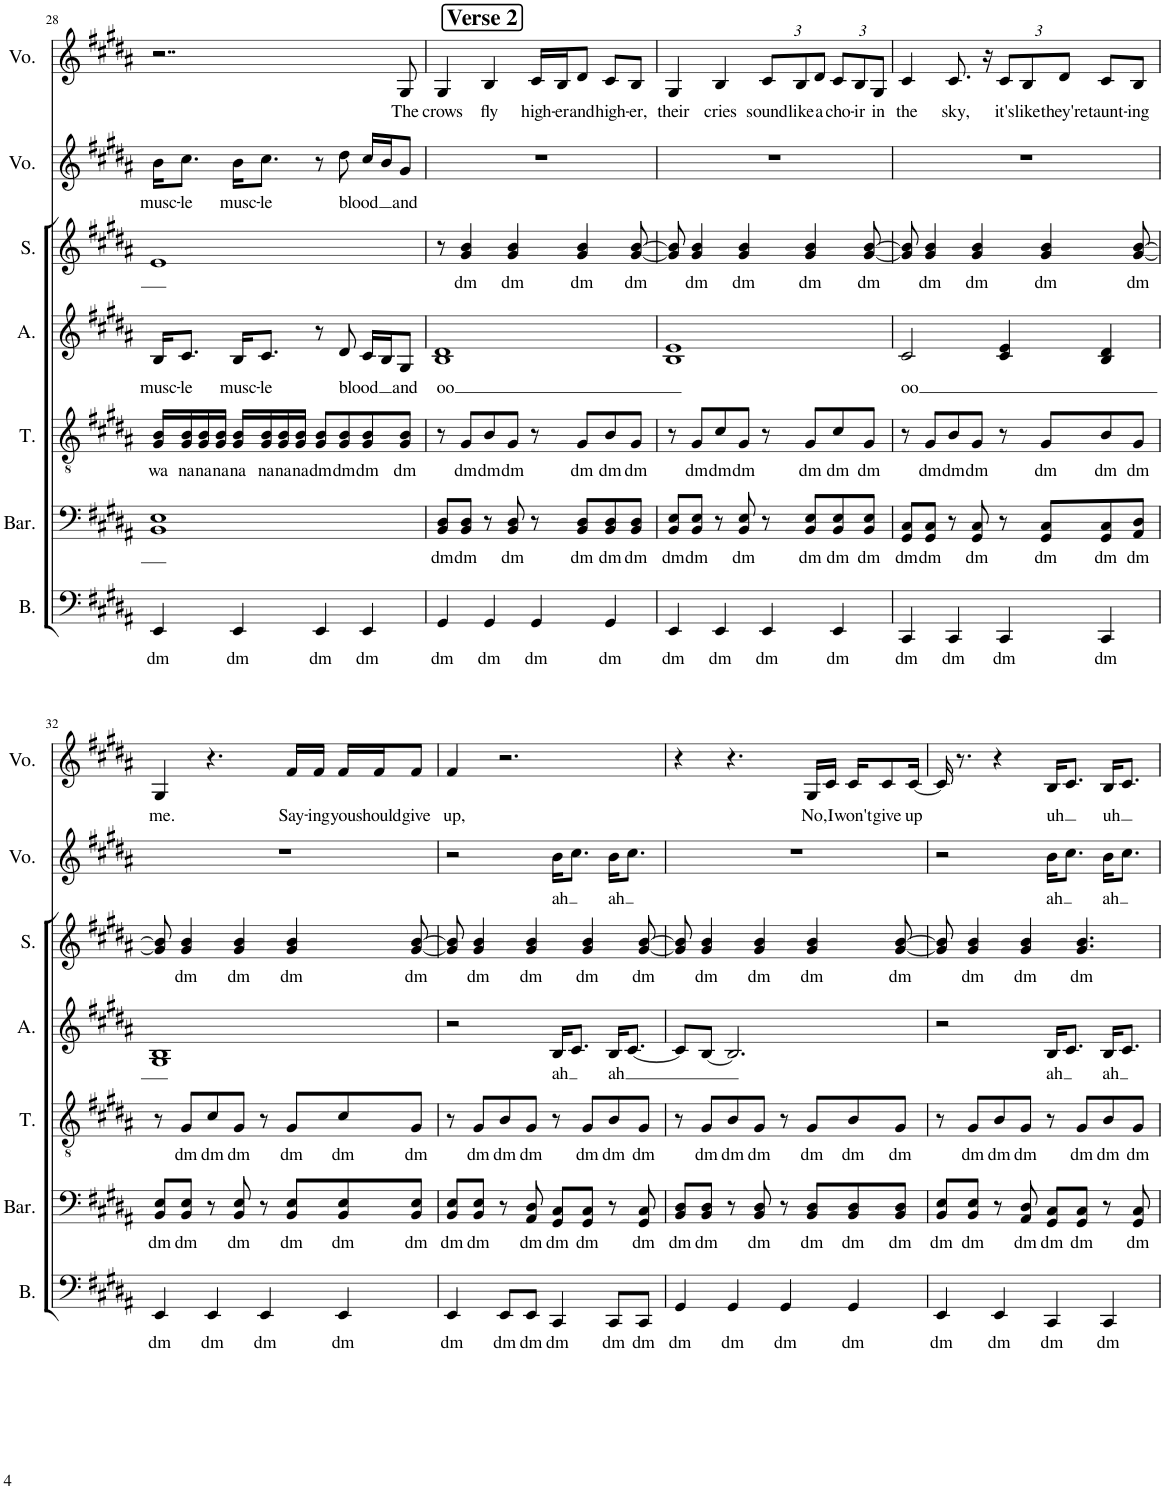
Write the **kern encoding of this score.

**kern	**text	**kern	**text	**kern	**text	**kern	**text	**kern	**text	**kern	**text	**kern	**text
*part7	*part7	*part6	*part6	*part5	*part5	*part4	*part4	*part3	*part3	*part2	*part2	*part1	*part1
*staff7	*staff7	*staff6	*staff6	*staff5	*staff5	*staff4	*staff4	*staff3	*staff3	*staff2	*staff2	*staff1	*staff1
*I"Bass	*	*I"Baritone	*	*I"Tenor	*	*I"Alto	*	*I"Soprano	*	*I"Voice	*	*I"Voice	*
*I'B.	*	*I'Bar.	*	*I'T.	*	*I'A.	*	*I'S.	*	*I'Vo.	*	*I'Vo.	*
!!LO:PB:g=z
*clefF4	*	*clefF4	*	*clefGv2	*	*clefG2	*	*clefG2	*	*clefG2	*	*clefG2	*
*k[f#c#g#d#a#]	*	*k[f#c#g#d#a#]	*	*k[f#c#g#d#a#]	*	*k[f#c#g#d#a#]	*	*k[f#c#g#d#a#]	*	*k[f#c#g#d#a#]	*	*k[f#c#g#d#a#]	*
*M4/4	*	*M4/4	*	*M4/4	*	*M4/4	*	*M4/4	*	*M4/4	*	*M4/4	*
!!LO:REH:place=s1:a:B:cj:fs=14:t=Verse 2:qo=3.5
=28	=28	=28	=28	=28	=28	=28	=28	=28	=28	=28	=28	=28	=28
!	!LO:LY:b	!	!	!	!LO:LY:b	!	!LO:LY:b	!	!	!	!LO:LY:b	!	!
4EE/	dm	1BB 1E	.	16G#/ 16B/LL	wa	16B/KL	musc-	1e	.	16b\KL	musc-	2..r	.
!	!	!	!	!	!LO:LY:b	!	!LO:LY:b	!	!	!	!LO:LY:b	!	!
.	.	.	.	16G#/ 16B/	na	8.c#/J	-le	.	.	8.cc#\J	-le	.	.
!	!	!	!	!	!LO:LY:b	!	!	!	!	!	!	!	!
.	.	.	.	16G#/ 16B/	na	.	.	.	.	.	.	.	.
!	!	!	!	!	!LO:LY:b	!	!	!	!	!	!	!	!
.	.	.	.	16G#/ 16B/JJ	na	.	.	.	.	.	.	.	.
!	!LO:LY:b	!	!	!	!LO:LY:b	!	!LO:LY:b	!	!	!	!LO:LY:b	!	!
4EE/	dm	.	.	16G#/ 16B/LL	na	16B/KL	musc-	.	.	16b\KL	musc-	.	.
!	!	!	!	!	!LO:LY:b	!	!LO:LY:b	!	!	!	!LO:LY:b	!	!
.	.	.	.	16G#/ 16B/	na	8.c#/J	-le	.	.	8.cc#\J	-le	.	.
!	!	!	!	!	!LO:LY:b	!	!	!	!	!	!	!	!
.	.	.	.	16G#/ 16B/	na	.	.	.	.	.	.	.	.
!	!	!	!	!	!LO:LY:b	!	!	!	!	!	!	!	!
.	.	.	.	16G#/ 16B/JJ	na	.	.	.	.	.	.	.	.
!	!LO:LY:b	!	!	!	!LO:LY:b	!	!	!	!	!	!	!	!
4EE/	dm	.	.	8G#/ 8B/L	dm	8r	.	.	.	8r	.	.	.
!	!	!	!	!	!LO:LY:b	!	!LO:LY:b	!	!	!	!LO:LY:b	!	!
.	.	.	.	8G#/ 8B/	dm	8d#/	blood	.	.	8dd#\	blood	.	.
!	!LO:LY:b	!	!	!	!LO:LY:b	!	!	!	!	!	!	!	!
4EE/	dm	.	.	8G#/ 8B/	dm	16c#/LL	.	.	.	16cc#/LL	.	.	.
.	.	.	.	.	.	16B/J	.	.	.	16b/J	.	.	.
!	!	!	!	!	!LO:LY:b	!	!LO:LY:b	!	!	!	!LO:LY:b	!	!LO:LY:b
.	.	.	.	8G#/ 8B/J	dm	8G#/J	and	.	.	8g#/J	and	8G#/	The
=29	=29	=29	=29	=29	=29	=29	=29	=29	=29	=29	=29	=29	=29
!	!LO:LY:b	!	!LO:LY:b	!	!	!	!LO:LY:b	!	!	!	!	!	!LO:LY:b
4GG#/	dm	8BB/ 8D#/L	dm	8r	.	1B 1d#	oo	8r	.	1r	.	4G#/	crows
!	!	!	!LO:LY:b	!	!LO:LY:b	!	!	!	!LO:LY:b	!	!	!	!
.	.	8BB/ 8D#/J	dm	8G#/L	dm	.	.	4g#/ 4b/	dm	.	.	.	.
!	!LO:LY:b	!	!	!	!LO:LY:b	!	!	!	!	!	!	!	!LO:LY:b
4GG#/	dm	8r	.	8B/	dm	.	.	.	.	.	.	4B/	fly
!	!	!	!LO:LY:b	!	!LO:LY:b	!	!	!	!LO:LY:b	!	!	!	!
.	.	8BB/ 8D#/	dm	8G#/J	dm	.	.	4g#/ 4b/	dm	.	.	.	.
!	!LO:LY:b	!	!	!	!	!	!	!	!	!	!	!	!LO:LY:b
4GG#/	dm	8r	.	8r	.	.	.	.	.	.	.	16c#/LL	high-
!	!	!	!	!	!	!	!	!	!	!	!	!	!LO:LY:b
.	.	.	.	.	.	.	.	.	.	.	.	16B/J	-er
!	!	!	!LO:LY:b	!	!LO:LY:b	!	!	!	!LO:LY:b	!	!	!	!LO:LY:b
.	.	8BB/ 8D#/L	dm	8G#/L	dm	.	.	4g#/ 4b/	dm	.	.	8d#/J	and
!	!LO:LY:b	!	!LO:LY:b	!	!LO:LY:b	!	!	!	!	!	!	!	!LO:LY:b
4GG#/	dm	8BB/ 8D#/	dm	8B/	dm	.	.	.	.	.	.	8c#/L	high-
!	!	!	!LO:LY:b	!	!LO:LY:b	!	!	!	!LO:LY:b	!	!	!	!LO:LY:b
.	.	8BB/ 8D#/J	dm	8G#/J	dm	.	.	[8g#/ [8b/	dm	.	.	8B/J	-er,
=30	=30	=30	=30	=30	=30	=30	=30	=30	=30	=30	=30	=30	=30
!	!LO:LY:b	!	!LO:LY:b	!	!	!	!	!	!	!	!	!	!LO:LY:b
4EE/	dm	8BB/ 8E/L	dm	8r	.	1B 1e	.	8g#/] 8b/]	.	1r	.	4G#/	their
!	!	!	!LO:LY:b	!	!LO:LY:b	!	!	!	!LO:LY:b	!	!	!	!
.	.	8BB/ 8E/J	dm	8G#/L	dm	.	.	4g#/ 4b/	dm	.	.	.	.
!	!LO:LY:b	!	!	!	!LO:LY:b	!	!	!	!	!	!	!	!LO:LY:b
4EE/	dm	8r	.	8c#/	dm	.	.	.	.	.	.	4B/	cries
!	!	!	!LO:LY:b	!	!LO:LY:b	!	!	!	!LO:LY:b	!	!	!	!
.	.	8BB/ 8E/	dm	8G#/J	dm	.	.	4g#/ 4b/	dm	.	.	.	.
!	!LO:LY:b	!	!	!	!	!	!	!	!	!	!	!	!
*	*	*	*	*	*	*	*	*	*	*	*	*Xbrackettup	*
!	!	!	!	!	!	!	!	!	!	!	!	!	!LO:LY:b
4EE/	dm	8r	.	8r	.	.	.	.	.	.	.	12c#/L	sound
!	!	!	!	!	!	!	!	!	!	!	!	!	!LO:LY:b
.	.	.	.	.	.	.	.	.	.	.	.	12B/	like
!	!	!	!LO:LY:b	!	!LO:LY:b	!	!	!	!LO:LY:b	!	!	!	!
.	.	8BB/ 8E/L	dm	8G#/L	dm	.	.	4g#/ 4b/	dm	.	.	.	.
!	!	!	!	!	!	!	!	!	!	!	!	!	!LO:LY:b
.	.	.	.	.	.	.	.	.	.	.	.	12d#/J	a
!	!LO:LY:b	!	!LO:LY:b	!	!LO:LY:b	!	!	!	!	!	!	!	!LO:LY:b
4EE/	dm	8BB/ 8E/	dm	8c#/	dm	.	.	.	.	.	.	12c#/L	cho-
!	!	!	!	!	!	!	!	!	!	!	!	!	!LO:LY:b
.	.	.	.	.	.	.	.	.	.	.	.	12B/	-ir
!	!	!	!LO:LY:b	!	!LO:LY:b	!	!	!	!LO:LY:b	!	!	!	!
.	.	8BB/ 8E/J	dm	8G#/J	dm	.	.	[8g#/ [8b/	dm	.	.	.	.
!	!	!	!	!	!	!	!	!	!	!	!	!	!LO:LY:b
.	.	.	.	.	.	.	.	.	.	.	.	12G#/J	in
=31	=31	=31	=31	=31	=31	=31	=31	=31	=31	=31	=31	=31	=31
!	!LO:LY:b	!	!LO:LY:b	!	!	!	!LO:LY:b	!	!	!	!	!	!LO:LY:b
4CC#/	dm	8GG#/ 8C#/L	dm	8r	.	2c#/	oo	8g#/] 8b/]	.	1r	.	4c#/	the
!	!	!	!LO:LY:b	!	!LO:LY:b	!	!	!	!LO:LY:b	!	!	!	!
.	.	8GG#/ 8C#/J	dm	8G#/L	dm	.	.	4g#/ 4b/	dm	.	.	.	.
!	!LO:LY:b	!	!	!	!LO:LY:b	!	!	!	!	!	!	!	!LO:LY:b
4CC#/	dm	8r	.	8B/	dm	.	.	.	.	.	.	8.c#/	sky,
!	!	!	!LO:LY:b	!	!LO:LY:b	!	!	!	!LO:LY:b	!	!	!	!
.	.	8GG#/ 8C#/	dm	8G#/J	dm	.	.	4g#/ 4b/	dm	.	.	.	.
.	.	.	.	.	.	.	.	.	.	.	.	16r	.
!	!LO:LY:b	!	!	!	!	!	!	!	!	!	!	!	!LO:LY:b
4CC#/	dm	8r	.	8r	.	4c#/ 4e/	.	.	.	.	.	12c#/L	it's
!	!	!	!	!	!	!	!	!	!	!	!	!	!LO:LY:b
.	.	.	.	.	.	.	.	.	.	.	.	12B/	like
!	!	!	!LO:LY:b	!	!LO:LY:b	!	!	!	!LO:LY:b	!	!	!	!
.	.	8GG#/ 8C#/L	dm	8G#/L	dm	.	.	4g#/ 4b/	dm	.	.	.	.
!	!	!	!	!	!	!	!	!	!	!	!	!	!LO:LY:b
.	.	.	.	.	.	.	.	.	.	.	.	12d#/J	they're
!	!LO:LY:b	!	!LO:LY:b	!	!LO:LY:b	!	!	!	!	!	!	!	!LO:LY:b
4CC#/	dm	8GG#/ 8C#/	dm	8B/	dm	4B/ 4d#/	.	.	.	.	.	8c#/L	taunt-
!	!	!	!LO:LY:b	!	!LO:LY:b	!	!	!	!LO:LY:b	!	!	!	!LO:LY:b
.	.	8AA#/ 8D#/J	dm	8G#/J	dm	.	.	[8g#/ [8b/	dm	.	.	8B/J	-ing
!!LO:LB:g=z
=32	=32	=32	=32	=32	=32	=32	=32	=32	=32	=32	=32	=32	=32
!	!LO:LY:b	!	!LO:LY:b	!	!	!	!	!	!	!	!	!	!LO:LY:b
4EE/	dm	8BB/ 8E/L	dm	8r	.	1G# 1B	.	8g#/] 8b/]	.	1r	.	4G#/	me.
!	!	!	!LO:LY:b	!	!LO:LY:b	!	!	!	!LO:LY:b	!	!	!	!
.	.	8BB/ 8E/J	dm	8G#/L	dm	.	.	4g#/ 4b/	dm	.	.	.	.
!	!LO:LY:b	!	!	!	!LO:LY:b	!	!	!	!	!	!	!	!
4EE/	dm	8r	.	8c#/	dm	.	.	.	.	.	.	4.r	.
!	!	!	!LO:LY:b	!	!LO:LY:b	!	!	!	!LO:LY:b	!	!	!	!
.	.	8BB/ 8E/	dm	8G#/J	dm	.	.	4g#/ 4b/	dm	.	.	.	.
!	!LO:LY:b	!	!	!	!	!	!	!	!	!	!	!	!
4EE/	dm	8r	.	8r	.	.	.	.	.	.	.	.	.
!	!	!	!LO:LY:b	!	!LO:LY:b	!	!	!	!LO:LY:b	!	!	!	!LO:LY:b
.	.	8BB/ 8E/L	dm	8G#/L	dm	.	.	4g#/ 4b/	dm	.	.	16f#/LL	Say-
!	!	!	!	!	!	!	!	!	!	!	!	!	!LO:LY:b
.	.	.	.	.	.	.	.	.	.	.	.	16f#/JJ	-ing
!	!LO:LY:b	!	!LO:LY:b	!	!LO:LY:b	!	!	!	!	!	!	!	!LO:LY:b
4EE/	dm	8BB/ 8E/	dm	8c#/	dm	.	.	.	.	.	.	16f#/LL	you
!	!	!	!	!	!	!	!	!	!	!	!	!	!LO:LY:b
.	.	.	.	.	.	.	.	.	.	.	.	16f#/J	should
!	!	!	!LO:LY:b	!	!LO:LY:b	!	!	!	!LO:LY:b	!	!	!	!LO:LY:b
.	.	8BB/ 8E/J	dm	8G#/J	dm	.	.	[8g#/ [8b/	dm	.	.	8f#/J	give
=33	=33	=33	=33	=33	=33	=33	=33	=33	=33	=33	=33	=33	=33
!	!LO:LY:b	!	!LO:LY:b	!	!	!	!	!	!	!	!	!	!LO:LY:b
4EE/	dm	8BB/ 8E/L	dm	8r	.	2r	.	8g#/] 8b/]	.	2r	.	4f#/	up,
!	!	!	!LO:LY:b	!	!LO:LY:b	!	!	!	!LO:LY:b	!	!	!	!
.	.	8BB/ 8E/J	dm	8G#/L	dm	.	.	4g#/ 4b/	dm	.	.	.	.
!	!LO:LY:b	!	!	!	!LO:LY:b	!	!	!	!	!	!	!	!
8EE/L	dm	8r	.	8B/	dm	.	.	.	.	.	.	2.r	.
!	!LO:LY:b	!	!LO:LY:b	!	!LO:LY:b	!	!	!	!LO:LY:b	!	!	!	!
8EE/J	dm	8AA#/ 8D#/	dm	8G#/J	dm	.	.	4g#/ 4b/	dm	.	.	.	.
!	!LO:LY:b	!	!LO:LY:b	!	!	!	!LO:LY:b	!	!	!	!LO:LY:b	!	!
4CC#/	dm	8GG#/ 8C#/L	dm	8r	.	16B/KL	ah	.	.	16b\KL	ah	.	.
.	.	.	.	.	.	8.c#/J	.	.	.	8.cc#\J	.	.	.
!	!	!	!LO:LY:b	!	!LO:LY:b	!	!	!	!LO:LY:b	!	!	!	!
.	.	8GG#/ 8C#/J	dm	8G#/L	dm	.	.	4g#/ 4b/	dm	.	.	.	.
!	!LO:LY:b	!	!	!	!LO:LY:b	!	!LO:LY:b	!	!	!	!LO:LY:b	!	!
8CC#/L	dm	8r	.	8B/	dm	16B/KL	ah	.	.	16b\KL	ah	.	.
.	.	.	.	.	.	[8.c#/J	.	.	.	8.cc#\J	.	.	.
!	!LO:LY:b	!	!LO:LY:b	!	!LO:LY:b	!	!	!	!LO:LY:b	!	!	!	!
8CC#/J	dm	8GG#/ 8C#/	dm	8G#/J	dm	.	.	[8g#/ [8b/	dm	.	.	.	.
=34	=34	=34	=34	=34	=34	=34	=34	=34	=34	=34	=34	=34	=34
!	!LO:LY:b	!	!LO:LY:b	!	!	!	!	!	!	!	!	!	!
4GG#/	dm	8BB/ 8D#/L	dm	8r	.	8c#/L]	.	8g#/] 8b/]	.	1r	.	4r	.
!	!	!	!LO:LY:b	!	!LO:LY:b	!	!	!	!LO:LY:b	!	!	!	!
.	.	8BB/ 8D#/J	dm	8G#/L	dm	[8B/J	.	4g#/ 4b/	dm	.	.	.	.
!	!LO:LY:b	!	!	!	!LO:LY:b	!	!	!	!	!	!	!	!
4GG#/	dm	8r	.	8B/	dm	2.B/]	.	.	.	.	.	4.r	.
!	!	!	!LO:LY:b	!	!LO:LY:b	!	!	!	!LO:LY:b	!	!	!	!
.	.	8BB/ 8D#/	dm	8G#/J	dm	.	.	4g#/ 4b/	dm	.	.	.	.
!	!LO:LY:b	!	!	!	!	!	!	!	!	!	!	!	!
4GG#/	dm	8r	.	8r	.	.	.	.	.	.	.	.	.
!	!	!	!LO:LY:b	!	!LO:LY:b	!	!	!	!LO:LY:b	!	!	!	!LO:LY:b
.	.	8BB/ 8D#/L	dm	8G#/L	dm	.	.	4g#/ 4b/	dm	.	.	16G#/LL	No,
!	!	!	!	!	!	!	!	!	!	!	!	!	!LO:LY:b
.	.	.	.	.	.	.	.	.	.	.	.	16c#/JJ	I
!	!LO:LY:b	!	!LO:LY:b	!	!LO:LY:b	!	!	!	!	!	!	!	!LO:LY:b
4GG#/	dm	8BB/ 8D#/	dm	8B/	dm	.	.	.	.	.	.	16c#/KL	won't
!	!	!	!	!	!	!	!	!	!	!	!	!	!LO:LY:b
.	.	.	.	.	.	.	.	.	.	.	.	8c#/	give
!	!	!	!LO:LY:b	!	!LO:LY:b	!	!	!	!LO:LY:b	!	!	!	!
.	.	8BB/ 8D#/J	dm	8G#/J	dm	.	.	[8g#/ [8b/	dm	.	.	.	.
!	!	!	!	!	!	!	!	!	!	!	!	!	!LO:LY:b
.	.	.	.	.	.	.	.	.	.	.	.	[16c#/Jk	up
=35	=35	=35	=35	=35	=35	=35	=35	=35	=35	=35	=35	=35	=35
!	!LO:LY:b	!	!LO:LY:b	!	!	!	!	!	!	!	!	!	!
4EE/	dm	8BB/ 8E/L	dm	8r	.	2r	.	8g#/] 8b/]	.	2r	.	16c#/]	.
.	.	.	.	.	.	.	.	.	.	.	.	8.r	.
!	!	!	!LO:LY:b	!	!LO:LY:b	!	!	!	!LO:LY:b	!	!	!	!
.	.	8BB/ 8E/J	dm	8G#/L	dm	.	.	4g#/ 4b/	dm	.	.	.	.
!	!LO:LY:b	!	!	!	!LO:LY:b	!	!	!	!	!	!	!	!
4EE/	dm	8r	.	8B/	dm	.	.	.	.	.	.	4r	.
!	!	!	!LO:LY:b	!	!LO:LY:b	!	!	!	!LO:LY:b	!	!	!	!
.	.	8AA#/ 8D#/	dm	8G#/J	dm	.	.	4g#/ 4b/	dm	.	.	.	.
!	!LO:LY:b	!	!LO:LY:b	!	!	!	!LO:LY:b	!	!	!	!LO:LY:b	!	!LO:LY:b
4CC#/	dm	8GG#/ 8C#/L	dm	8r	.	16B/KL	ah	.	.	16b\KL	ah	16B/KL	uh
.	.	.	.	.	.	8.c#/J	.	.	.	8.cc#\J	.	8.c#/J	.
!	!	!	!LO:LY:b	!	!LO:LY:b	!	!	!	!LO:LY:b	!	!	!	!
.	.	8GG#/ 8C#/J	dm	8G#/L	dm	.	.	4.g#/ 4.b/	dm	.	.	.	.
!	!LO:LY:b	!	!	!	!LO:LY:b	!	!LO:LY:b	!	!	!	!LO:LY:b	!	!LO:LY:b
4CC#/	dm	8r	.	8B/	dm	16B/KL	ah	.	.	16b\KL	ah	16B/KL	uh
.	.	.	.	.	.	8.c#/J	.	.	.	8.cc#\J	.	8.c#/J	.
!	!	!	!LO:LY:b	!	!LO:LY:b	!	!	!	!	!	!	!	!
.	.	8GG#/ 8C#/	dm	8G#/J	dm	.	.	.	.	.	.	.	.
=	=	=	=	=	=	=	=	=	=	=	=	=	=
*-	*-	*-	*-	*-	*-	*-	*-	*-	*-	*-	*-	*-	*-
